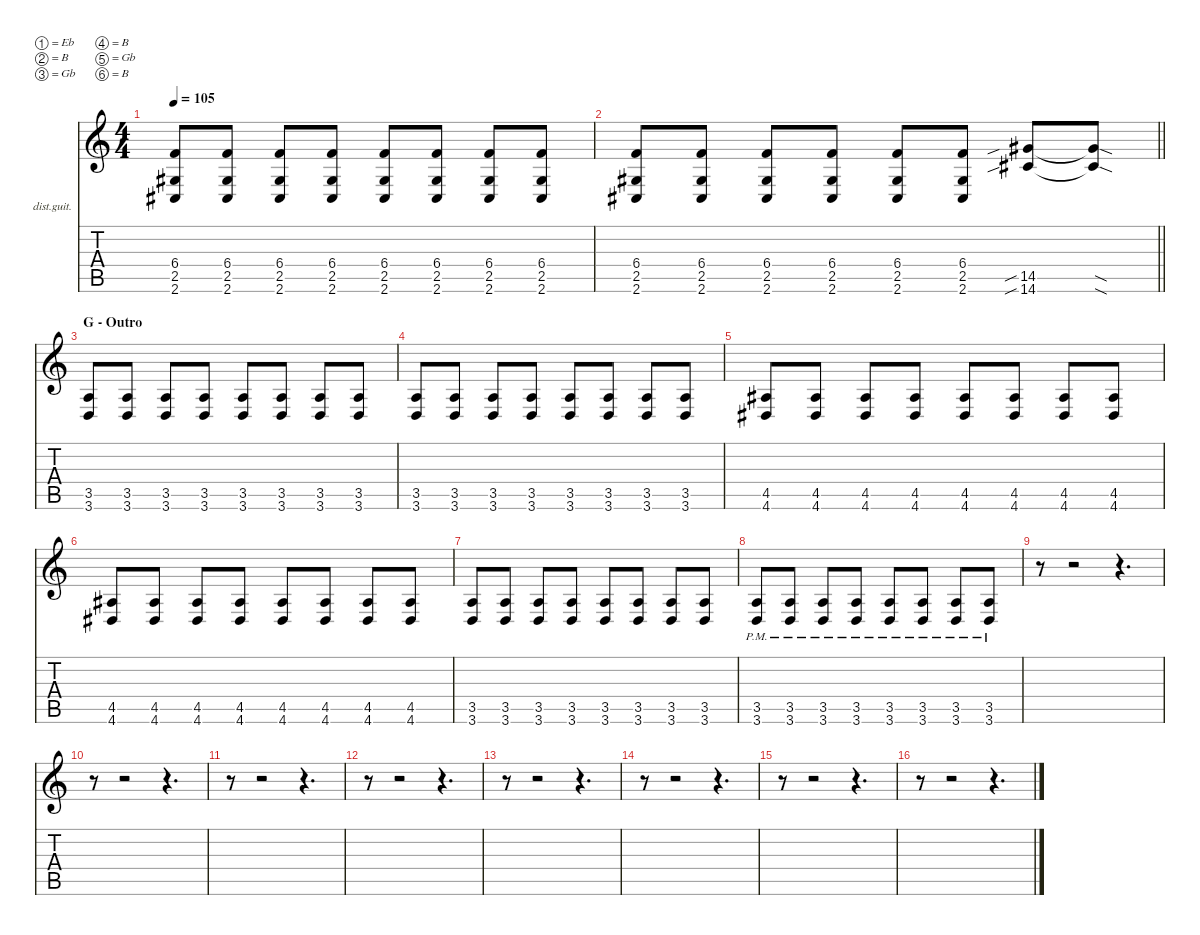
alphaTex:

\defaultSystemsLayout 4
\hideDynamics
\bracketExtendMode nobrackets
\firstSystemTrackNameOrientation horizontal
\otherSystemsTrackNameOrientation horizontal
\track ("Guitar I" "dist.guit.") {instrument distortionguitar}
\staff {score tabs}
\tuning (Eb4 B3 Gb3 B2 Gb2 B1)
\ts (4 4)
\tempo 105
\clef g2
\ks c
(6.4 2.5{acc #} 2.6{acc #}).8{dy f beam Up} (6.4 2.5{acc #} 2.6{acc #}).8{beam Up} (6.4 2.5{acc #} 2.6{acc #}).8{beam Up} (6.4 2.5{acc #} 2.6{acc #}).8{beam Up} (6.4 2.5{acc #} 2.6{acc #}).8{beam Up} (6.4 2.5{acc #} 2.6{acc #}).8{beam Up} (6.4 2.5{acc #} 2.6{acc #}).8{beam Up} (6.4 2.5{acc #} 2.6{acc #}).8{beam Up} |
\barLineRight lightlight
(6.4 2.5{acc #} 2.6{acc #}).8{beam Up} (6.4 2.5{acc #} 2.6{acc #}).8{beam Up} (6.4 2.5{acc #} 2.6{acc #}).8{beam Up} (6.4 2.5{acc #} 2.6{acc #}).8{beam Up} (6.4 2.5{acc #} 2.6{acc #}).8{beam Up} (6.4 2.5{acc #} 2.6{acc #}).8{beam Up} (14.5{sib acc #} 14.6{sib acc #}).8{beam Up} (14.5{sod t acc #} 14.6{sod t acc #}).8{beam Up} |
\section ("" "G - Outro")
(3.5 3.6).8{beam Up} (3.5 3.6).8{beam Up} (3.5 3.6).8{beam Up} (3.5 3.6).8{beam Up} (3.5 3.6).8{beam Up} (3.5 3.6).8{beam Up} (3.5 3.6).8{beam Up} (3.5 3.6).8{beam Up} |
(3.5 3.6).8{beam Up} (3.5 3.6).8{beam Up} (3.5 3.6).8{beam Up} (3.5 3.6).8{beam Up} (3.5 3.6).8{beam Up} (3.5 3.6).8{beam Up} (3.5 3.6).8{beam Up} (3.5 3.6).8{beam Up} |
(4.5{acc #} 4.6{acc #}).8{beam Up} (4.5{acc #} 4.6{acc #}).8{beam Up} (4.5{acc #} 4.6{acc #}).8{beam Up} (4.5{acc #} 4.6{acc #}).8{beam Up} (4.5{acc #} 4.6{acc #}).8{beam Up} (4.5{acc #} 4.6{acc #}).8{beam Up} (4.5{acc #} 4.6{acc #}).8{beam Up} (4.5{acc #} 4.6{acc #}).8{beam Up} |
(4.5{acc #} 4.6{acc #}).8{beam Up} (4.5{acc #} 4.6{acc #}).8{beam Up} (4.5{acc #} 4.6{acc #}).8{beam Up} (4.5{acc #} 4.6{acc #}).8{beam Up} (4.5{acc #} 4.6{acc #}).8{beam Up} (4.5{acc #} 4.6{acc #}).8{beam Up} (4.5{acc #} 4.6{acc #}).8{beam Up} (4.5{acc #} 4.6{acc #}).8{beam Up} |
(3.5 3.6).8{beam Up} (3.5 3.6).8{beam Up} (3.5 3.6).8{beam Up} (3.5 3.6).8{beam Up} (3.5 3.6).8{beam Up} (3.5 3.6).8{beam Up} (3.5 3.6).8{beam Up} (3.5 3.6).8{beam Up} |
(3.5{pm} 3.6{pm}).8{beam Up} (3.5{pm} 3.6{pm}).8{beam Up} (3.5{pm} 3.6{pm}).8{beam Up} (3.5{pm} 3.6{pm}).8{beam Up} (3.5{pm} 3.6{pm}).8{beam Up} (3.5{pm} 3.6{pm}).8{beam Up} (3.5{pm} 3.6{pm}).8{beam Up} (3.5{pm} 3.6{pm}).8{beam Up} |
r.8{beam Down} r.2{beam Down} r.4{d beam Down} |
r.8{beam Down} r.2{beam Down} r.4{d beam Down} |
r.8{beam Down} r.2{beam Down} r.4{d beam Down} |
r.8{beam Down} r.2{beam Down} r.4{d beam Down} |
r.8{beam Down} r.2{beam Down} r.4{d beam Down} |
r.8{beam Down} r.2{beam Down} r.4{d beam Down} |
r.8{beam Down} r.2{beam Down} r.4{d beam Down} |
r.8{beam Down} r.2{beam Down} r.4{d beam Down}
